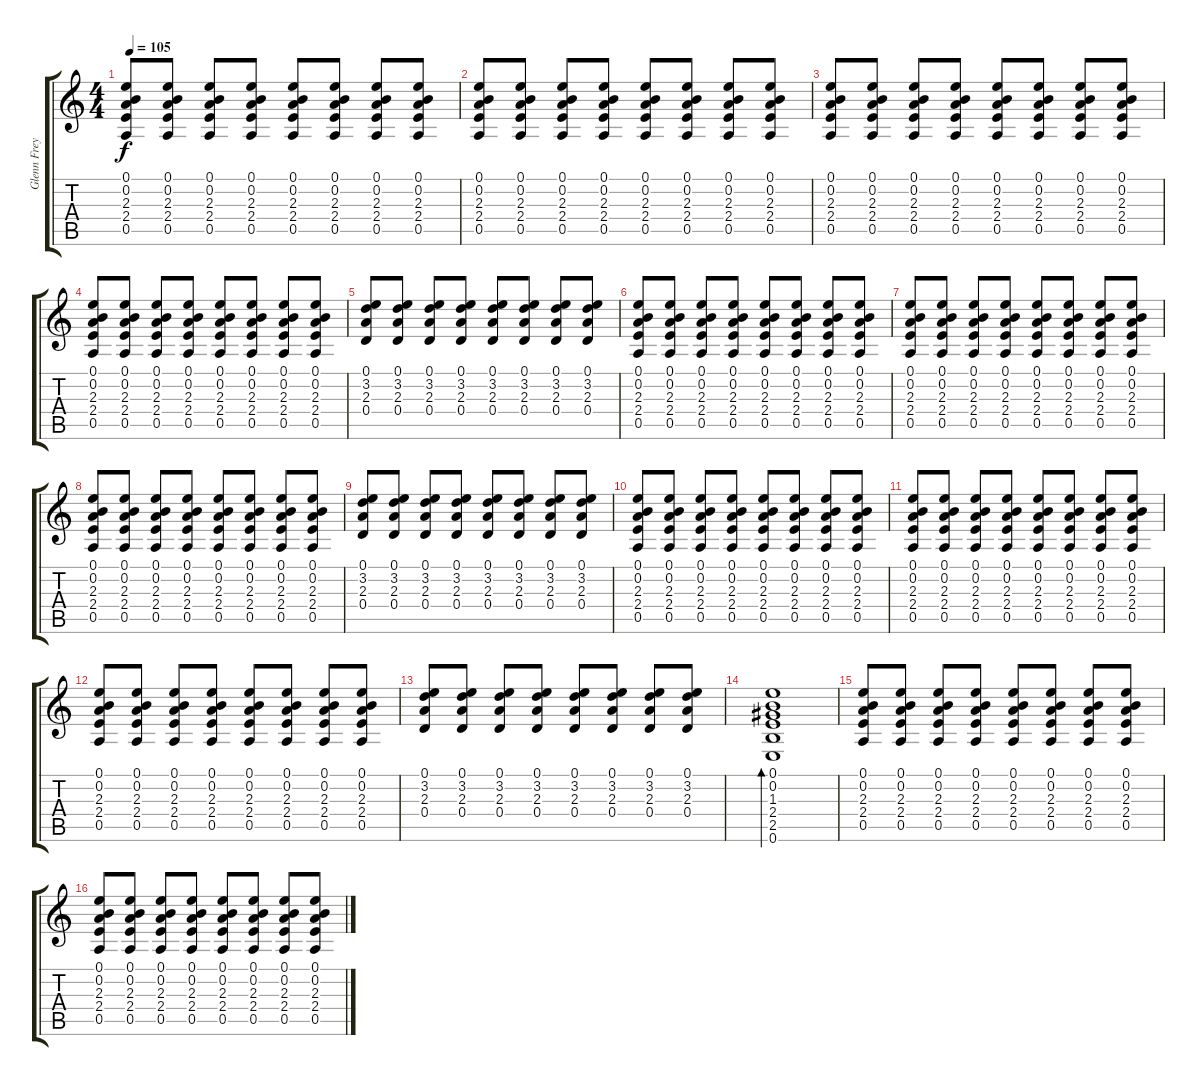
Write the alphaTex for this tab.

\track ("Glenn Frey" "Glenn Frey") {instrument acousticguitarsteel}
\staff {score tabs}
\tuning (E4 B3 G3 D3 A2 E2) {hide}
\ts (4 4)
\tempo 105
\clef g2
\ks c
(0.1 0.2 2.3 2.4 0.5).8{dy f} (0.1 0.2 2.3 2.4 0.5).8 (0.1 0.2 2.3 2.4 0.5).8 (0.1 0.2 2.3 2.4 0.5).8 (0.1 0.2 2.3 2.4 0.5).8 (0.1 0.2 2.3 2.4 0.5).8 (0.1 0.2 2.3 2.4 0.5).8 (0.1 0.2 2.3 2.4 0.5).8 |
(0.1 0.2 2.3 2.4 0.5).8 (0.1 0.2 2.3 2.4 0.5).8 (0.1 0.2 2.3 2.4 0.5).8 (0.1 0.2 2.3 2.4 0.5).8 (0.1 0.2 2.3 2.4 0.5).8 (0.1 0.2 2.3 2.4 0.5).8 (0.1 0.2 2.3 2.4 0.5).8 (0.1 0.2 2.3 2.4 0.5).8 |
(0.1 0.2 2.3 2.4 0.5).8 (0.1 0.2 2.3 2.4 0.5).8 (0.1 0.2 2.3 2.4 0.5).8 (0.1 0.2 2.3 2.4 0.5).8 (0.1 0.2 2.3 2.4 0.5).8 (0.1 0.2 2.3 2.4 0.5).8 (0.1 0.2 2.3 2.4 0.5).8 (0.1 0.2 2.3 2.4 0.5).8 |
(0.1 0.2 2.3 2.4 0.5).8 (0.1 0.2 2.3 2.4 0.5).8 (0.1 0.2 2.3 2.4 0.5).8 (0.1 0.2 2.3 2.4 0.5).8 (0.1 0.2 2.3 2.4 0.5).8 (0.1 0.2 2.3 2.4 0.5).8 (0.1 0.2 2.3 2.4 0.5).8 (0.1 0.2 2.3 2.4 0.5).8 |
(0.1 3.2 2.3 0.4).8 (0.1 3.2 2.3 0.4).8 (0.1 3.2 2.3 0.4).8 (0.1 3.2 2.3 0.4).8 (0.1 3.2 2.3 0.4).8 (0.1 3.2 2.3 0.4).8 (0.1 3.2 2.3 0.4).8 (0.1 3.2 2.3 0.4).8 |
(0.1 0.2 2.3 2.4 0.5).8 (0.1 0.2 2.3 2.4 0.5).8 (0.1 0.2 2.3 2.4 0.5).8 (0.1 0.2 2.3 2.4 0.5).8 (0.1 0.2 2.3 2.4 0.5).8 (0.1 0.2 2.3 2.4 0.5).8 (0.1 0.2 2.3 2.4 0.5).8 (0.1 0.2 2.3 2.4 0.5).8 |
(0.1 0.2 2.3 2.4 0.5).8 (0.1 0.2 2.3 2.4 0.5).8 (0.1 0.2 2.3 2.4 0.5).8 (0.1 0.2 2.3 2.4 0.5).8 (0.1 0.2 2.3 2.4 0.5).8 (0.1 0.2 2.3 2.4 0.5).8 (0.1 0.2 2.3 2.4 0.5).8 (0.1 0.2 2.3 2.4 0.5).8 |
(0.1 0.2 2.3 2.4 0.5).8 (0.1 0.2 2.3 2.4 0.5).8 (0.1 0.2 2.3 2.4 0.5).8 (0.1 0.2 2.3 2.4 0.5).8 (0.1 0.2 2.3 2.4 0.5).8 (0.1 0.2 2.3 2.4 0.5).8 (0.1 0.2 2.3 2.4 0.5).8 (0.1 0.2 2.3 2.4 0.5).8 |
(0.1 3.2 2.3 0.4).8 (0.1 3.2 2.3 0.4).8 (0.1 3.2 2.3 0.4).8 (0.1 3.2 2.3 0.4).8 (0.1 3.2 2.3 0.4).8 (0.1 3.2 2.3 0.4).8 (0.1 3.2 2.3 0.4).8 (0.1 3.2 2.3 0.4).8 |
(0.1 0.2 2.3 2.4 0.5).8 (0.1 0.2 2.3 2.4 0.5).8 (0.1 0.2 2.3 2.4 0.5).8 (0.1 0.2 2.3 2.4 0.5).8 (0.1 0.2 2.3 2.4 0.5).8 (0.1 0.2 2.3 2.4 0.5).8 (0.1 0.2 2.3 2.4 0.5).8 (0.1 0.2 2.3 2.4 0.5).8 |
(0.1 0.2 2.3 2.4 0.5).8 (0.1 0.2 2.3 2.4 0.5).8 (0.1 0.2 2.3 2.4 0.5).8 (0.1 0.2 2.3 2.4 0.5).8 (0.1 0.2 2.3 2.4 0.5).8 (0.1 0.2 2.3 2.4 0.5).8 (0.1 0.2 2.3 2.4 0.5).8 (0.1 0.2 2.3 2.4 0.5).8 |
(0.1 0.2 2.3 2.4 0.5).8 (0.1 0.2 2.3 2.4 0.5).8 (0.1 0.2 2.3 2.4 0.5).8 (0.1 0.2 2.3 2.4 0.5).8 (0.1 0.2 2.3 2.4 0.5).8 (0.1 0.2 2.3 2.4 0.5).8 (0.1 0.2 2.3 2.4 0.5).8 (0.1 0.2 2.3 2.4 0.5).8 |
(0.1 3.2 2.3 0.4).8 (0.1 3.2 2.3 0.4).8 (0.1 3.2 2.3 0.4).8 (0.1 3.2 2.3 0.4).8 (0.1 3.2 2.3 0.4).8 (0.1 3.2 2.3 0.4).8 (0.1 3.2 2.3 0.4).8 (0.1 3.2 2.3 0.4).8 |
(0.1 0.2 1.3 2.4 2.5 0.6).1{bd 240} |
(0.1 0.2 2.3 2.4 0.5).8 (0.1 0.2 2.3 2.4 0.5).8 (0.1 0.2 2.3 2.4 0.5).8 (0.1 0.2 2.3 2.4 0.5).8 (0.1 0.2 2.3 2.4 0.5).8 (0.1 0.2 2.3 2.4 0.5).8 (0.1 0.2 2.3 2.4 0.5).8 (0.1 0.2 2.3 2.4 0.5).8 |
(0.1 0.2 2.3 2.4 0.5).8 (0.1 0.2 2.3 2.4 0.5).8 (0.1 0.2 2.3 2.4 0.5).8 (0.1 0.2 2.3 2.4 0.5).8 (0.1 0.2 2.3 2.4 0.5).8 (0.1 0.2 2.3 2.4 0.5).8 (0.1 0.2 2.3 2.4 0.5).8 (0.1 0.2 2.3 2.4 0.5).8
